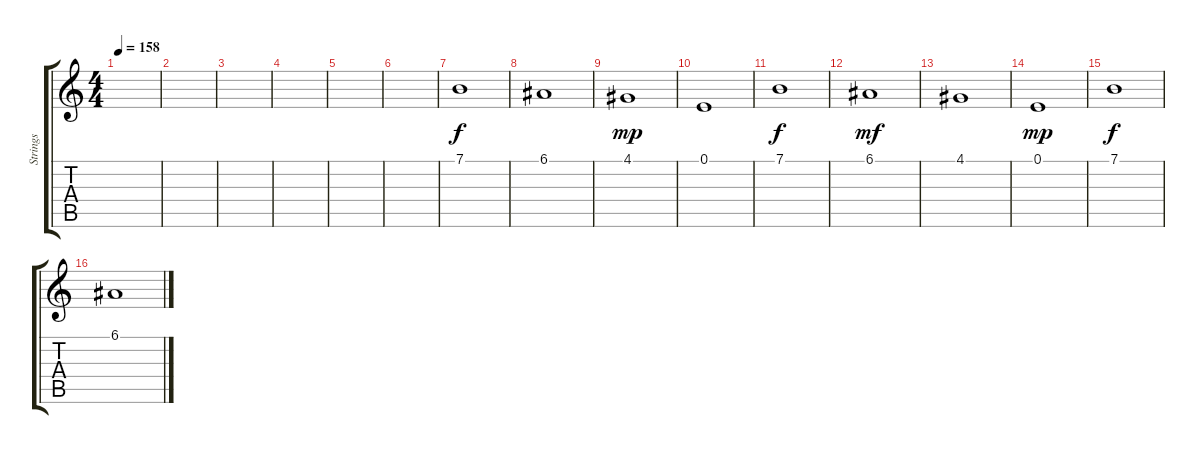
\track ("Strings" "Strings") {instrument stringensemble1}
\staff {score tabs}
\tuning (E4 B3 G3 D3 A2 E2) {hide}
\ts (4 4)
\tempo 158
\clef g2
\ks c
|
|
|
|
|
|
7.1.1 |
6.1.1 |
4.1.1{dy mp} |
0.1.1 |
7.1.1{dy f} |
6.1.1{dy mf} |
4.1.1 |
0.1.1{dy mp} |
7.1.1{dy f} |
6.1.1
